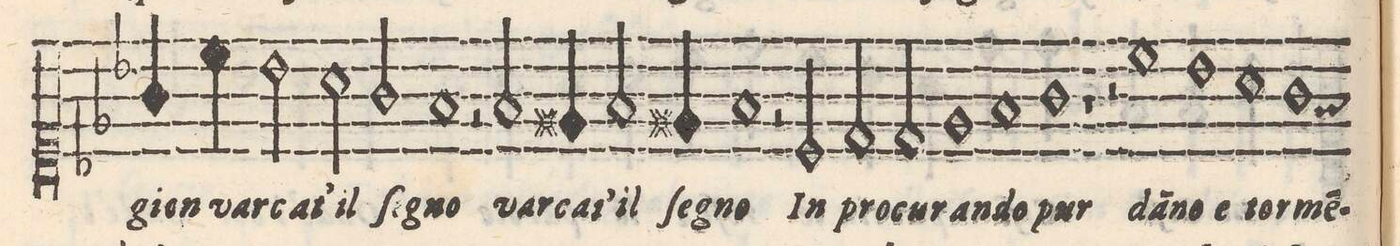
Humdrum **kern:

**kern	**text
*I"CANTO	*
*clefC1	*
*k[b-e-]	*
*met(C|)	*
*M2/2	*
4g/	-gion
4cc\	var-
2b-\	-ca-
=41-	=41-
2a\	-t'il
2g/	ſe-
=42-	=42-
1f	-gno
=43-	=43-
2r	.
2f/	var-
=44-	=44-
4en/	-cat'
2f/	il
4en/	ſe-
=45-	=45-
1f	-gno
=46-	=46-
2r	.
2c/	In
=47-	=47-
2d/	pro-
2d/	-cu-
=48-	=48-
1e-y	-ran-
=49-	=49-
1f	-do
=50-	=50-
1g	pur
=51-	=51-
1r	.
=52-	=52-
2r	.
1cc\	dã-
=53-	=53-
1b-\	-ne e-
=54-	=54-
1a\	-tor-
=55-	=55-
1g\	-mẽ-
=56-	=56-
*-	*-
